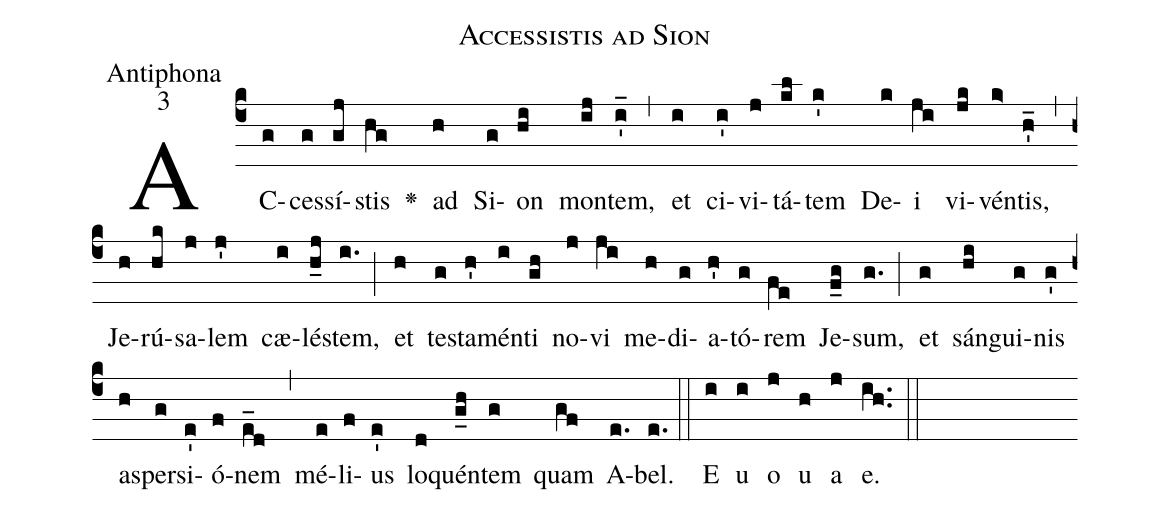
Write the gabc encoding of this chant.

name:Accessistis ad Sion;
office-part:Antiphona;
mode:3;
%%
(c4)AC(g)ces(g)sí(gj)stis(hg) <v>\greheightstar</v>() ad(h) Si(g)on(hi) mon(ij)tem,(i_') (,) et(i) ci(i')vi(j)tá(kl)tem(k') De(k)i(ji) vi(jk)vén(k>)tis,(h_') (,) Je(h)rú(hk)sa(j)lem(j') cæ(i)lé(h_j)stem,(i.) (;) et(h) te(g)sta(h')mén(i)ti(gh) no(j)vi(ji) me(h)di(g)a(h')tó(g)rem(fe) Je(f_g)sum,(g.) (;) et(g) sán(hi)gui(g)nis(g') a(h)sper(g)si(e')ó(f)nem(e_d) (,) mé(e)li(f)us(e') lo(d)quén(g_h)tem(g) quam(gf) A(e.)bel.(e.) (::)

E(i) u(i) o(j) u(h) a(j) e.(ih..) (::)
